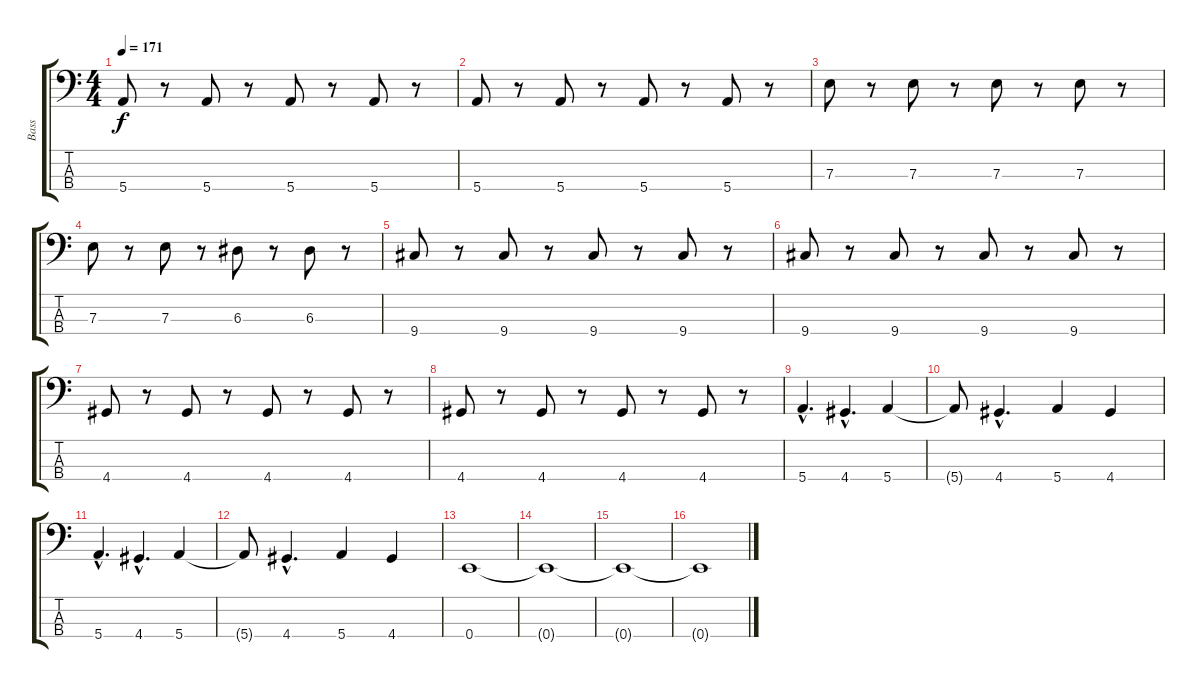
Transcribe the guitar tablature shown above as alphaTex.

\track ("Bass" "Bass") {instrument electricbasspick}
\staff {score tabs}
\tuning (G2 D2 A1 E1) {hide}
\ts (4 4)
\tempo 171
\clef f4
\ks c
5.4.8{dy f} r.8 5.4.8 r.8 5.4.8 r.8 5.4.8 r.8 |
5.4.8 r.8 5.4.8 r.8 5.4.8 r.8 5.4.8 r.8 |
7.3.8 r.8 7.3.8 r.8 7.3.8 r.8 7.3.8 r.8 |
7.3.8 r.8 7.3.8 r.8 6.3.8 r.8 6.3.8 r.8 |
9.4.8 r.8 9.4.8 r.8 9.4.8 r.8 9.4.8 r.8 |
9.4.8 r.8 9.4.8 r.8 9.4.8 r.8 9.4.8 r.8 |
4.4.8 r.8 4.4.8 r.8 4.4.8 r.8 4.4.8 r.8 |
4.4.8 r.8 4.4.8 r.8 4.4.8 r.8 4.4.8 r.8 |
5.4{hac}.4{d} 4.4{hac}.4{d} 5.4.4 |
5.4{t}.8 4.4{hac}.4{d} 5.4.4 4.4.4 |
5.4{hac}.4{d} 4.4{hac}.4{d} 5.4.4 |
5.4{t}.8 4.4{hac}.4{d} 5.4.4 4.4.4 |
0.4.1 |
0.4{t}.1 |
0.4{t}.1 |
0.4{t}.1
